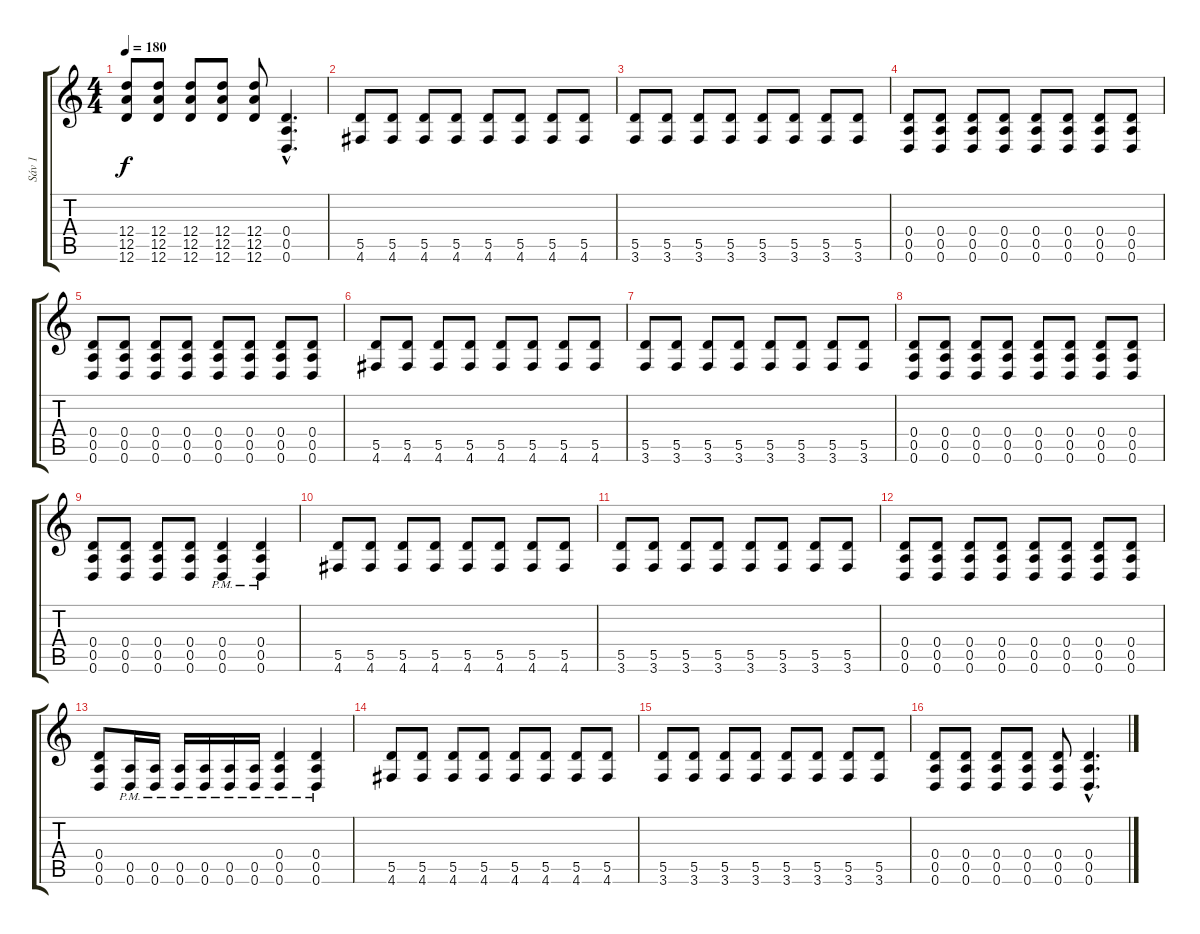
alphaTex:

\track ("Sáv 1" "Sáv 1") {instrument overdrivenguitar}
\staff {score tabs}
\tuning (E4 B3 G3 D3 A2 D2) {hide}
\ts (4 4)
\tempo 180
\clef g2
\ks c
(12.4 12.5 12.6).8{dy f} (12.4 12.5 12.6).8 (12.4 12.5 12.6).8 (12.4 12.5 12.6).8 (12.4 12.5 12.6).8 (0.4{hac} 0.5{hac} 0.6{hac}).4{d} |
(5.5 4.6).8 (5.5 4.6).8 (5.5 4.6).8 (5.5 4.6).8 (5.5 4.6).8 (5.5 4.6).8 (5.5 4.6).8 (5.5 4.6).8 |
(5.5 3.6).8 (5.5 3.6).8 (5.5 3.6).8 (5.5 3.6).8 (5.5 3.6).8 (5.5 3.6).8 (5.5 3.6).8 (5.5 3.6).8 |
(0.4 0.5 0.6).8 (0.4 0.5 0.6).8 (0.4 0.5 0.6).8 (0.4 0.5 0.6).8 (0.4 0.5 0.6).8 (0.4 0.5 0.6).8 (0.4 0.5 0.6).8 (0.4 0.5 0.6).8 |
(0.4 0.5 0.6).8 (0.4 0.5 0.6).8 (0.4 0.5 0.6).8 (0.4 0.5 0.6).8 (0.4 0.5 0.6).8 (0.4 0.5 0.6).8 (0.4 0.5 0.6).8 (0.4 0.5 0.6).8 |
(5.5 4.6).8 (5.5 4.6).8 (5.5 4.6).8 (5.5 4.6).8 (5.5 4.6).8 (5.5 4.6).8 (5.5 4.6).8 (5.5 4.6).8 |
(5.5 3.6).8 (5.5 3.6).8 (5.5 3.6).8 (5.5 3.6).8 (5.5 3.6).8 (5.5 3.6).8 (5.5 3.6).8 (5.5 3.6).8 |
(0.4 0.5 0.6).8 (0.4 0.5 0.6).8 (0.4 0.5 0.6).8 (0.4 0.5 0.6).8 (0.4 0.5 0.6).8 (0.4 0.5 0.6).8 (0.4 0.5 0.6).8 (0.4 0.5 0.6).8 |
(0.4 0.5 0.6).8 (0.4 0.5 0.6).8 (0.4 0.5 0.6).8 (0.4 0.5 0.6).8 (0.4{pm} 0.5{pm} 0.6{pm}).4 (0.4{pm} 0.5{pm} 0.6{pm}).4 |
(5.5 4.6).8 (5.5 4.6).8 (5.5 4.6).8 (5.5 4.6).8 (5.5 4.6).8 (5.5 4.6).8 (5.5 4.6).8 (5.5 4.6).8 |
(5.5 3.6).8 (5.5 3.6).8 (5.5 3.6).8 (5.5 3.6).8 (5.5 3.6).8 (5.5 3.6).8 (5.5 3.6).8 (5.5 3.6).8 |
(0.4 0.5 0.6).8 (0.4 0.5 0.6).8 (0.4 0.5 0.6).8 (0.4 0.5 0.6).8 (0.4 0.5 0.6).8 (0.4 0.5 0.6).8 (0.4 0.5 0.6).8 (0.4 0.5 0.6).8 |
(0.4 0.5 0.6).8 (0.5{pm} 0.6{pm}).16 (0.5{pm} 0.6{pm}).16 (0.5{pm} 0.6{pm}).16 (0.5{pm} 0.6{pm}).16 (0.5{pm} 0.6{pm}).16 (0.5{pm} 0.6{pm}).16 (0.4{pm} 0.5{pm} 0.6{pm}).4 (0.4{pm} 0.5{pm} 0.6{pm}).4 |
(5.5 4.6).8 (5.5 4.6).8 (5.5 4.6).8 (5.5 4.6).8 (5.5 4.6).8 (5.5 4.6).8 (5.5 4.6).8 (5.5 4.6).8 |
(5.5 3.6).8 (5.5 3.6).8 (5.5 3.6).8 (5.5 3.6).8 (5.5 3.6).8 (5.5 3.6).8 (5.5 3.6).8 (5.5 3.6).8 |
(0.4 0.5 0.6).8 (0.4 0.5 0.6).8 (0.4 0.5 0.6).8 (0.4 0.5 0.6).8 (0.4 0.5 0.6).8 (0.4{hac} 0.5{hac} 0.6{hac}).4{d}
